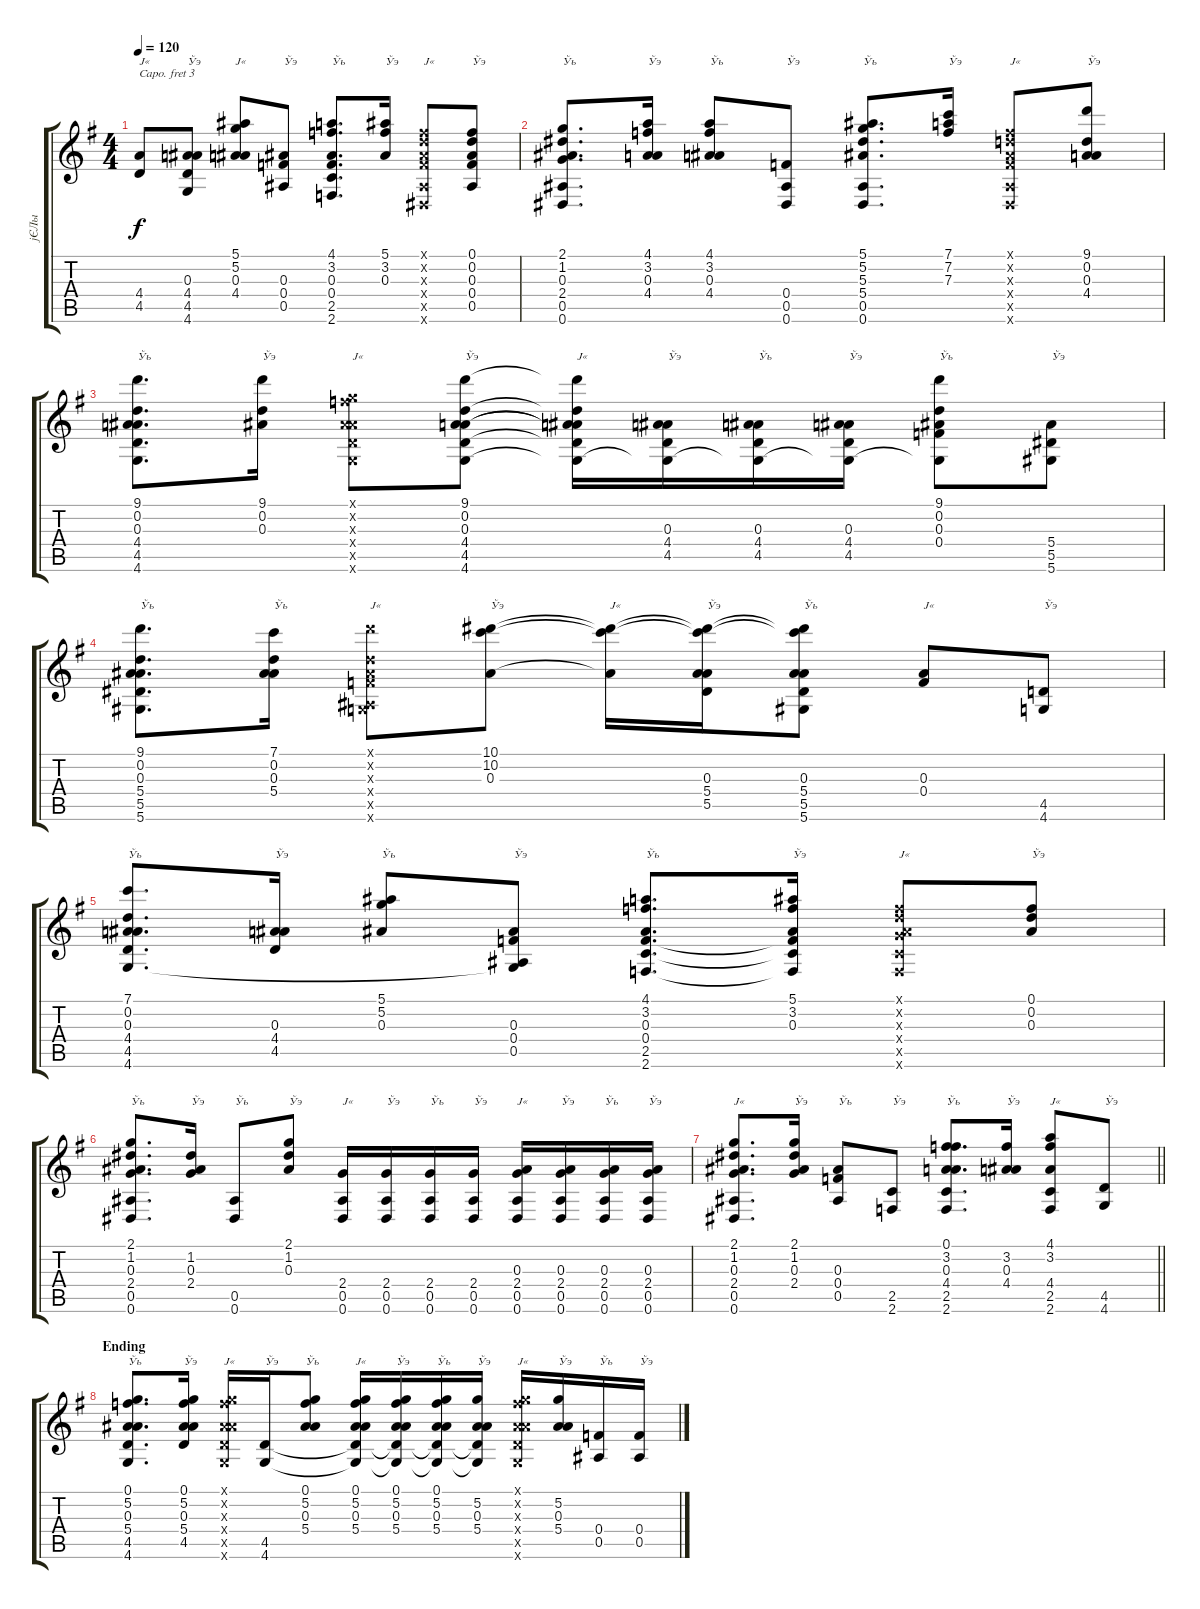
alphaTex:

\track ("јЄЛы" "јЄЛы") {instrument acousticguitarsteel}
\staff {score tabs}
\capo 3
\tuning (D4 B3 G3 D3 G2 C2) {hide}
\ts (4 4)
\tempo 120
\clef g2
\ks g
(4.4 4.5).8{txt "Ј«" dy f} (0.3 4.4 4.5 4.6).8{txt "Ўэ"} (5.1 5.2 0.3 4.4).8{txt "Ј«"} (0.3 0.4 0.5).8{txt "Ўэ"} (4.1 3.2 0.3 0.4 2.5 2.6).8{d txt "Ўь"} (5.1 3.2 0.3).16{txt "Ўэ"} (0.1{x} 0.2{x} 0.3{x} 0.4{x} 0.5{x} 0.6{x}).8{txt "Ј«"} (0.1 0.2 0.3 0.4 0.5).8{txt "Ўэ"} |
(2.1 1.2 0.3 2.4 0.5 0.6).8{d txt "Ўь"} (4.1 3.2 0.3 4.4).16{txt "Ўэ"} (4.1 3.2 0.3 4.4).8{txt "Ўь"} (0.4 0.5 0.6).8{txt "Ўэ"} (5.1 5.2 5.3 5.4 0.5 0.6).8{d txt "Ўь"} (7.1 7.2 7.3).16{txt "Ўэ"} (0.1{x} 0.2{x} 0.3{x} 0.4{x} 0.5{x} 0.6{x}).8{txt "Ј«"} (9.1 0.2 0.3 4.4).8{txt "Ўэ"} |
(9.1 0.2 0.3 4.4 4.5 4.6).8{d txt "Ўь"} (9.1 0.2 0.3).16{txt "Ўэ"} (0.1{x} 5.2{x} 0.3{x} 5.4{x} 4.5{x} 4.6{x}).8{txt "Ј«"} (9.1 0.2 0.3 4.4 4.5 4.6).8{txt "Ўэ"} (9.1{t} 0.2{t} 0.3{t} 4.4{t} 4.5{t} 4.6{t}).16{txt "Ј«"} (0.3 4.4 4.5 4.6{t}).16{txt "Ўэ"} (0.3 4.4 4.5 4.6{t}).16{txt "Ўь"} (0.3 4.4 4.5 4.6{t}).16{txt "Ўэ"} (9.1 0.2 0.3 0.4 4.6{t}).8{txt "Ўь"} (5.4 5.5 5.6).8{txt "Ўэ"} |
(9.1 0.2 0.3 5.4 5.5 5.6).8{d txt "Ўь"} (7.1 0.2 0.3 5.4).16{txt "Ўь"} (9.1{x} 0.2{x} 0.3{x} 0.4{x} 0.5{x} 4.6{x}).8{txt "Ј«"} (10.1 10.2 0.3).8{txt "Ўэ"} (10.1{t} 10.2{t} 0.3{t}).16{txt "Ј«"} (10.1{t} 10.2{t} 0.3 5.4 5.5).16{txt "Ўэ"} (10.1{t} 10.2{t} 0.3 5.4 5.5 5.6).8{txt "Ўь"} (0.3 0.4).8{txt "Ј«"} (4.5 4.6).8{txt "Ўэ"} |
(7.1 0.2 0.3 4.4 4.5 4.6).8{d txt "Ўь"} (0.3 4.4 4.5).16{txt "Ўэ"} (5.1 5.2 0.3).8{txt "Ўь"} (0.3 0.4 0.5 4.6{t}).8{txt "Ўэ"} (4.1 3.2 0.3 0.4 2.5 2.6).8{d txt "Ўь"} (5.1 3.2 0.3 0.4{t} 2.5{t} 2.6{t}).16{txt "Ўэ"} (0.1{x} 0.2{x} 0.3{x} 2.4{x} 2.5{x} 2.6{x}).8{txt "Ј«"} (0.1 0.2 0.3).8{txt "Ўэ"} |
(2.1 1.2 0.3 2.4 0.5 0.6).8{d txt "Ўь"} (1.2 0.3 2.4).16{txt "Ўэ"} (0.5 0.6).8{txt "Ўь"} (2.1 1.2 0.3).8{txt "Ўэ"} (2.4 0.5 0.6).16{txt "Ј«"} (2.4 0.5 0.6).16{txt "Ўэ"} (2.4 0.5 0.6).16{txt "Ўь"} (2.4 0.5 0.6).16{txt "Ўэ"} (0.3 2.4 0.5 0.6).16{txt "Ј«"} (0.3 2.4 0.5 0.6).16{txt "Ўэ"} (0.3 2.4 0.5 0.6).16{txt "Ўь"} (0.3 2.4 0.5 0.6).16{txt "Ўэ"} |
\barLineRight lightlight
(2.1 1.2 0.3 2.4 0.5 0.6).8{d txt "Ј«"} (2.1 1.2 0.3 2.4).16{txt "Ўэ"} (0.3 0.4 0.5).8{txt "Ўь"} (2.5 2.6).8{txt "Ўэ"} (0.1 3.2 0.3 4.4 2.5 2.6).8{d txt "Ўь"} (3.2 0.3 4.4).16{txt "Ўэ"} (4.1 3.2 4.4 2.5 2.6).8{txt "Ј«"} (4.5 4.6).8{txt "Ўэ"} |
\section ("" "Ending")
(0.1 5.2 0.3 5.4 4.5 4.6).8{d txt "Ўь"} (0.1 5.2 0.3 5.4 4.5).16{txt "Ўэ"} (0.1{x} 5.2{x} 0.3{x} 5.4{x} 4.5{x} 4.6{x}).16{txt "Ј«"} (4.5 4.6).16{txt "Ўэ"} (0.1 5.2 0.3 5.4).8{txt "Ўь"} (0.1 5.2 0.3 5.4 4.5{t} 4.6{t}).16{txt "Ј«"} (0.1 5.2 0.3 5.4 4.5{t} 4.6{t}).16{txt "Ўэ"} (0.1 5.2 0.3 5.4 4.5{t} 4.6{t}).16{txt "Ўь"} (5.2 0.3 5.4 4.5{t} 4.6{t}).16{txt "Ўэ"} (0.1{x} 5.2{x} 0.3{x} 5.4{x} 4.5{x} 4.6{x}).16{txt "Ј«"} (5.2 0.3 5.4).16{txt "Ўэ"} (0.4 0.5).16{txt "Ўь"} (0.4 0.5).16{txt "Ўэ"}
